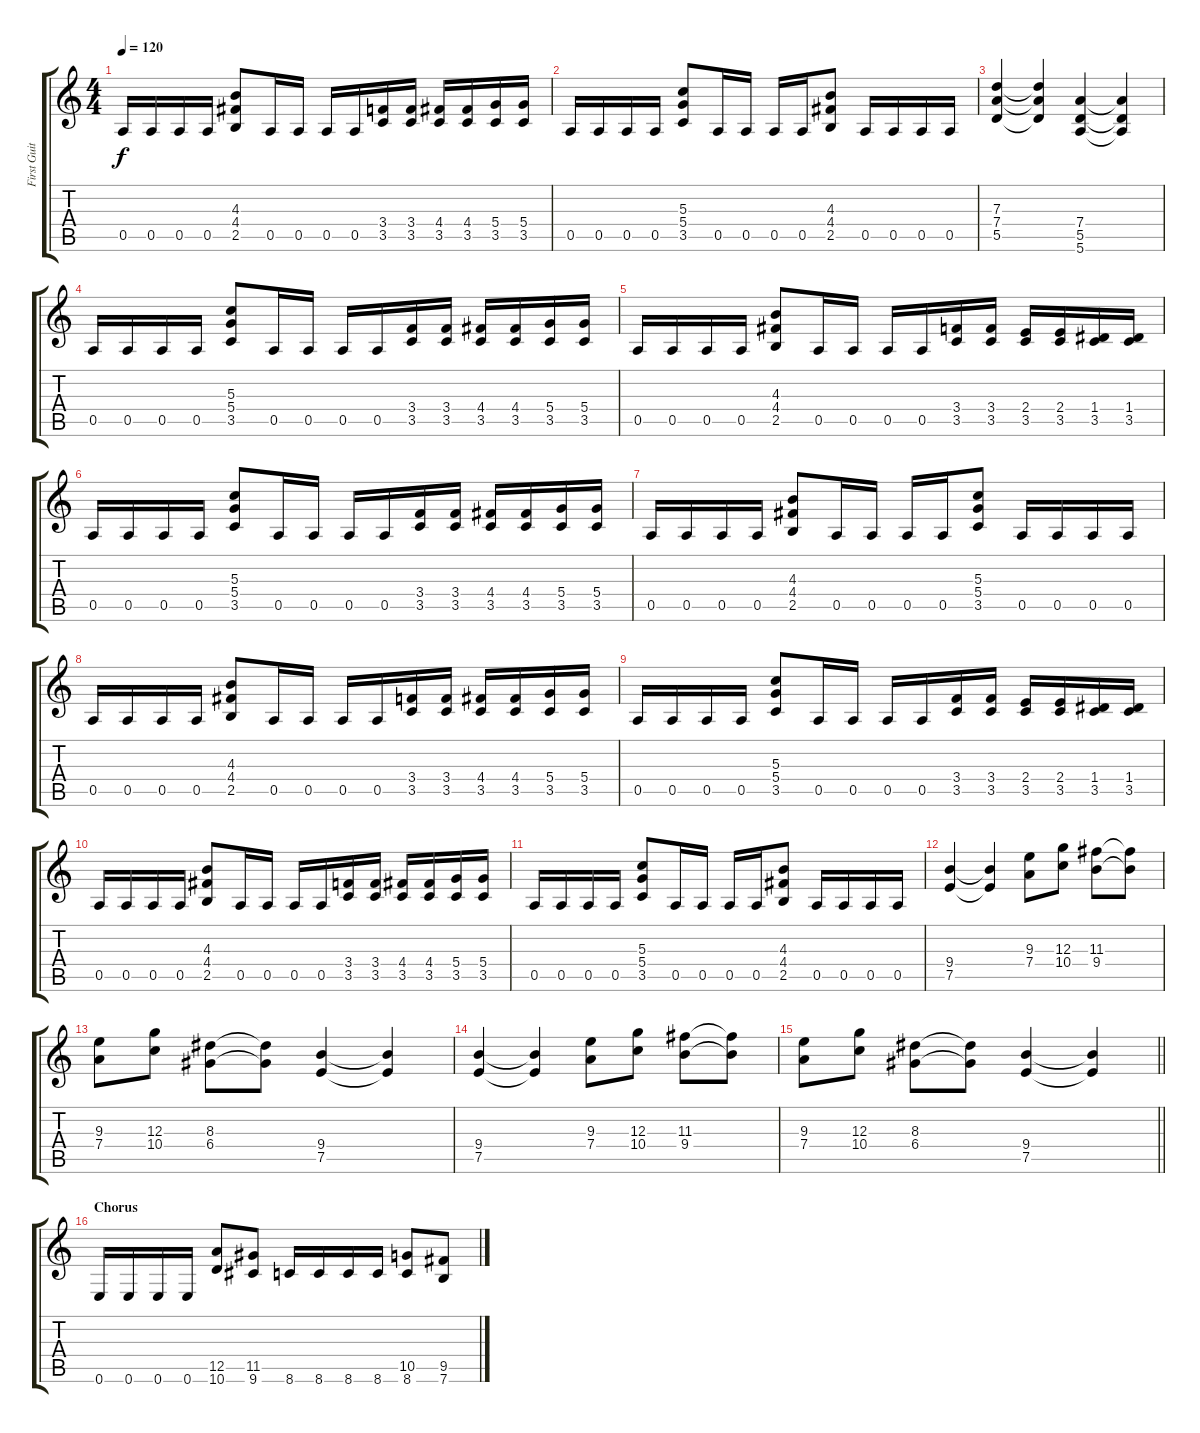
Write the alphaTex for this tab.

\track ("First Guitar" "First Guit") {instrument distortionguitar}
\staff {score tabs}
\tuning (E4 B3 G3 D3 A2 E2) {hide}
\ts (4 4)
\tempo 120
\clef g2
\ks c
0.5.16{dy f} 0.5.16 0.5.16 0.5.16 (4.3 4.4 2.5).8 0.5.16 0.5.16 0.5.16 0.5.16 (3.4 3.5).16 (3.4 3.5).16 (4.4 3.5).16 (4.4 3.5).16 (5.4 3.5).16 (5.4 3.5).16 |
0.5.16 0.5.16 0.5.16 0.5.16 (5.3 5.4 3.5).8 0.5.16 0.5.16 0.5.16 0.5.16 (4.3 4.4 2.5).8 0.5.16 0.5.16 0.5.16 0.5.16 |
(7.3 7.4 5.5).4 (7.3{t} 7.4{t} 5.5{t}).4 (7.4 5.5 5.6).4 (7.4{t} 5.5{t} 5.6{t}).4 |
0.5.16 0.5.16 0.5.16 0.5.16 (5.3 5.4 3.5).8 0.5.16 0.5.16 0.5.16 0.5.16 (3.4 3.5).16 (3.4 3.5).16 (4.4 3.5).16 (4.4 3.5).16 (5.4 3.5).16 (5.4 3.5).16 |
0.5.16 0.5.16 0.5.16 0.5.16 (4.3 4.4 2.5).8 0.5.16 0.5.16 0.5.16 0.5.16 (3.4 3.5).16 (3.4 3.5).16 (2.4 3.5).16 (2.4 3.5).16 (1.4 3.5).16 (1.4 3.5).16 |
0.5.16 0.5.16 0.5.16 0.5.16 (5.3 5.4 3.5).8 0.5.16 0.5.16 0.5.16 0.5.16 (3.4 3.5).16 (3.4 3.5).16 (4.4 3.5).16 (4.4 3.5).16 (5.4 3.5).16 (5.4 3.5).16 |
0.5.16 0.5.16 0.5.16 0.5.16 (4.3 4.4 2.5).8 0.5.16 0.5.16 0.5.16 0.5.16 (5.3 5.4 3.5).8 0.5.16 0.5.16 0.5.16 0.5.16 |
0.5.16 0.5.16 0.5.16 0.5.16 (4.3 4.4 2.5).8 0.5.16 0.5.16 0.5.16 0.5.16 (3.4 3.5).16 (3.4 3.5).16 (4.4 3.5).16 (4.4 3.5).16 (5.4 3.5).16 (5.4 3.5).16 |
0.5.16 0.5.16 0.5.16 0.5.16 (5.3 5.4 3.5).8 0.5.16 0.5.16 0.5.16 0.5.16 (3.4 3.5).16 (3.4 3.5).16 (2.4 3.5).16 (2.4 3.5).16 (1.4 3.5).16 (1.4 3.5).16 |
0.5.16 0.5.16 0.5.16 0.5.16 (4.3 4.4 2.5).8 0.5.16 0.5.16 0.5.16 0.5.16 (3.4 3.5).16 (3.4 3.5).16 (4.4 3.5).16 (4.4 3.5).16 (5.4 3.5).16 (5.4 3.5).16 |
0.5.16 0.5.16 0.5.16 0.5.16 (5.3 5.4 3.5).8 0.5.16 0.5.16 0.5.16 0.5.16 (4.3 4.4 2.5).8 0.5.16 0.5.16 0.5.16 0.5.16 |
(9.4 7.5).4 (9.4{t} 7.5{t}).4 (9.3 7.4).8 (12.3 10.4).8 (11.3 9.4).8 (11.3{t} 9.4{t}).8 |
(9.3 7.4).8 (12.3 10.4).8 (8.3 6.4).8 (8.3{t} 6.4{t}).8 (9.4 7.5).4 (9.4{t} 7.5{t}).4 |
(9.4 7.5).4 (9.4{t} 7.5{t}).4 (9.3 7.4).8 (12.3 10.4).8 (11.3 9.4).8 (11.3{t} 9.4{t}).8 |
\barLineRight lightlight
(9.3 7.4).8 (12.3 10.4).8 (8.3 6.4).8 (8.3{t} 6.4{t}).8 (9.4 7.5).4 (9.4{t} 7.5{t}).4 |
\section ("" "Chorus")
0.6.16 0.6.16 0.6.16 0.6.16 (12.5 10.6).8 (11.5 9.6).8 8.6.16 8.6.16 8.6.16 8.6.16 (10.5 8.6).8 (9.5 7.6).8
